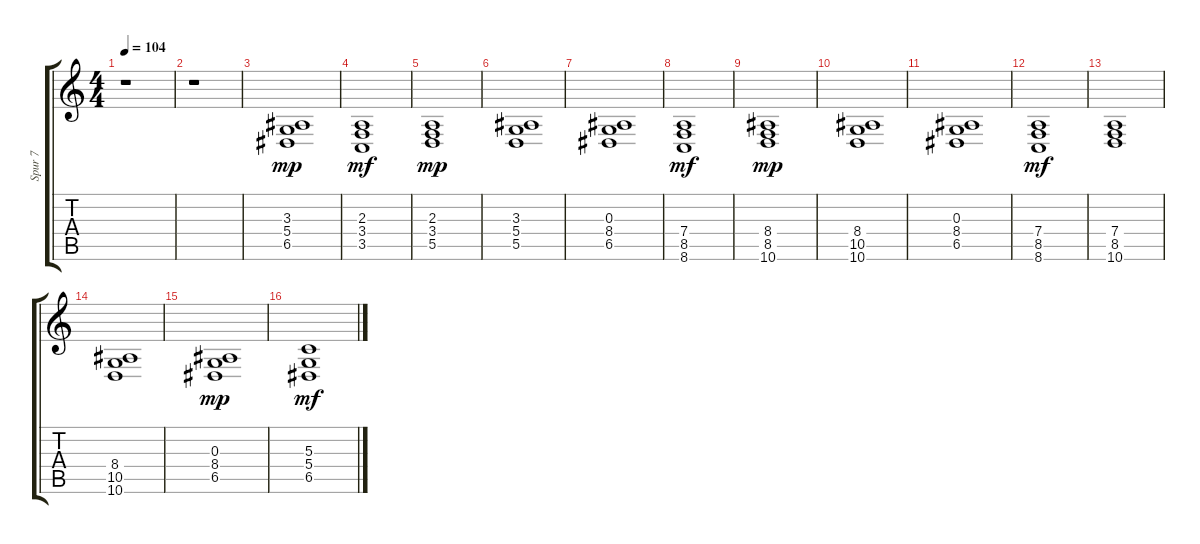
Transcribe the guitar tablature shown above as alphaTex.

\track ("Spur 7" "Spur 7") {instrument synthstrings1}
\staff {score tabs}
\tuning (E4 B3 G3 D3 A2 E2) {hide}
\ts (4 4)
\tempo 104
\clef g2
\ks c
r.1{dy mp instrument synthstrings1} |
r.1 |
(3.3 5.4 6.5).1 |
(2.3 3.4 3.5).1{dy mf} |
(2.3 3.4 5.5).1{dy mp} |
(3.3 5.4 5.5).1 |
(0.3 8.4 6.5).1 |
(7.4 8.5 8.6).1{dy mf} |
(8.4 8.5 10.6).1{dy mp} |
(8.4 10.5 10.6).1 |
(0.3 8.4 6.5).1 |
(7.4 8.5 8.6).1{dy mf} |
(7.4 8.5 10.6).1 |
(8.4 10.5 10.6).1 |
(0.3 8.4 6.5).1{dy mp} |
(5.3 5.4 6.5).1{dy mf}
